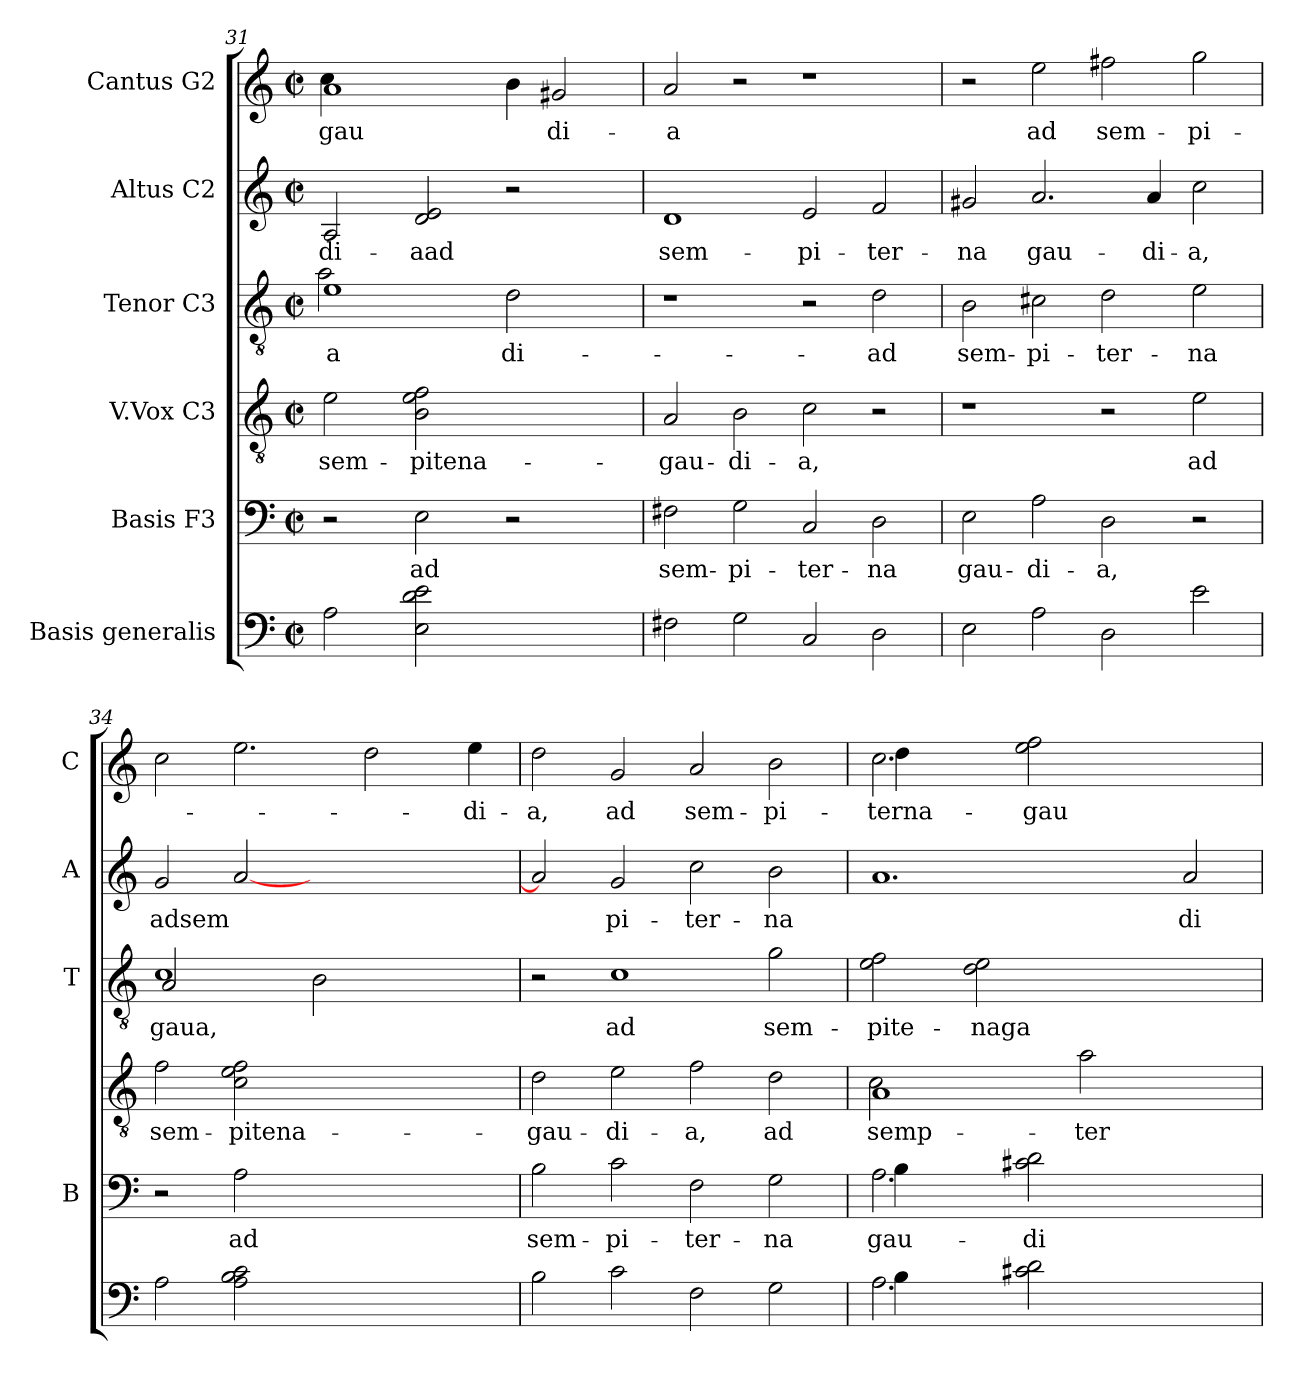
**kern	**kern	**text	**kern	**text	**kern	**text	**kern	**text	**kern	**text
*part6	*part5	*part5	*part4	*part4	*part3	*part3	*part2	*part2	*part1	*part1
*staff6	*staff5	*staff5	*staff4	*staff4	*staff3	*staff3	*staff2	*staff2	*staff1	*staff1
*I"Basis  generalis	*I"Basis  F3	*	*I"V.Vox  C3	*	*I"Tenor  C3	*	*I"Altus  C2	*	*I"Cantus  G2	*
*	*I'B	*	*	*	*I'T	*	*I'A	*	*I'C	*
*clefF4	*clefF4	*	*clefGv2	*	*clefGv2	*	*clefG2	*	*clefG2	*
*k[]	*k[]	*	*k[]	*	*k[]	*	*k[]	*	*k[]	*
*C:	*C:	*	*C:	*	*C:	*	*C:	*	*C:	*
*M2/2	*M2/2	*	*M2/2	*	*M2/2	*	*M2/2	*	*M2/2	*
*met(c|)	*met(c|)	*	*met(c|)	*	*met(c|)	*	*met(c|)	*	*met(c|)	*
=31	=31	=31	=31	=31	=31	=31	=31	=31	=31	=31
!	!	!	!	!LO:LY:b:cj	!	!LO:LY:b:cj	!	!LO:LY:b:cj	!	!LO:LY:b:cj
*	*	*	*	*	*^	*	*	*	*^	*
2A\	2r	.	2e\	sem-	1e	2a\	-a	2A/	-di-	1a	4cc\	gau-
.	.	.	.	.	.	.	.	.	.	.	1.ryy	.
!	!	!LO:LY:b:cj	!	!LO:LY:b:cj	!	!	!	!	!LO:LY:b:cj	!	!	!
2e\ 2d\ 2E\	2E\	ad	2f\ 2e\ 2B\	-pitena-	.	4ryy	.	2d/ 2e/	-aad	.	.	.
.	.	.	.	.	.	1ryy	.	.	.	.	.	.
!	!	!	!	!	!	!	!LO:LY:b:cj	!	!	!	!	!LO:LY:b:cj
2.ryy	2r	.	2.ryy	.	2d\	.	di-	2r	.	4b\	.	--
!	!	!	!	!	!	!	!	!	!	!	!	!LO:LY:b:cj
.	.	.	.	.	.	.	.	.	.	2g#X/	.	-di-
.	4ryy	.	.	.	4ryy	.	.	4ryy	.	.	.	.
*	*	*	*	*	*v	*v	*	*	*	*v	*v	*
=32	=32	=32	=32	=32	=32	=32	=32	=32	=32	=32
!	!	!LO:LY:b:cj	!	!LO:LY:b:cj	!	!	!	!LO:LY:b:cj	!	!LO:LY:b:cj
2F#X\	2F#X\	sem-	2A/	-gau-	1r	.	1d	sem-	2a/	-a
!	!	!LO:LY:b:cj	!	!LO:LY:b:cj	!	!	!	!	!	!
2G\	2G\	-pi-	2B\	-di-	.	.	.	.	2r	.
!	!	!LO:LY:b:cj	!	!LO:LY:b:cj	!	!	!	!LO:LY:b:cj	!	!
2C/	2C/	-ter-	2c\	-a,	2r	.	2e/	-pi-	1r	.
!	!	!LO:LY:b:cj	!	!	!	!LO:LY:b:cj	!	!LO:LY:b:cj	!	!
2D\	2D\	-na	2r	.	2d\	-ad	2f/	-ter-	.	.
=33	=33	=33	=33	=33	=33	=33	=33	=33	=33	=33
!	!	!LO:LY:b:cj	!	!	!	!LO:LY:b:cj	!	!LO:LY:b:cj	!	!
2E\	2E\	gau-	1r	.	2B\	sem-	2g#X/	-na	2r	.
!	!	!LO:LY:b:cj	!	!	!	!LO:LY:b:cj	!	!LO:LY:b:cj	!	!LO:LY:b:cj
2A\	2A\	-di-	.	.	2c#X\	-pi-	2.a/	gau-	2ee\	ad
!	!	!LO:LY:b:cj	!	!	!	!LO:LY:b:cj	!	!	!	!LO:LY:b:cj
2D\	2D\	-a,	2r	.	2d\	-ter-	.	.	2ff#X\	sem-
!	!	!	!	!	!	!	!	!LO:LY:b:cj	!	!
.	.	.	.	.	.	.	4a/	-di-	.	.
!	!	!	!	!LO:LY:b:cj	!	!LO:LY:b:cj	!	!LO:LY:b:cj	!	!LO:LY:b:cj
2e\	2r	.	2e\	ad	2e\	-na	2cc\	-a,	2gg\	-pi-
=34	=34	=34	=34	=34	=34	=34	=34	=34	=34	=34
!	!	!	!	!LO:LY:b:cj	!	!LO:LY:b:cj	!	!LO:LY:b:cj	!	!
*	*	*	*	*	*^	*	*	*	*	*
2A\	2r	.	2f\	sem-	1c	2A/	gaua,-	2g/	adsem-	2cc\	.
!	!	!LO:LY:b:cj	!	!LO:LY:b:cj	!	!	!	!	!LO:LY:b:cj	!	!
2c\ 2B\ 2A\	2A\	ad	2f\ 2e\ 2c\	-pitena-	.	2ryy	.	[<2a/	--	2.ee\	.
!	!	!	!	!	!	!	!LO:LY:b:cj	!	!	!	!
1ryy	1ryy	.	1ryy	.	2B\	1ryy	-	1ryy	.	.	.
.	.	.	.	.	.	.	.	.	.	2dd\	.
.	.	.	.	.	2ryy	.	.	.	.	.	.
!	!	!	!	!	!	!	!	!	!	!	!LO:LY:b:cj
.	.	.	.	.	.	.	.	.	.	4ee\	-di-
*	*	*	*	*	*v	*v	*	*	*	*	*
=35	=35	=35	=35	=35	=35	=35	=35	=35	=35	=35
!	!	!LO:LY:b:cj	!	!LO:LY:b:cj	!	!	!	!LO:LY:b:cj	!	!LO:LY:b:cj
2B\	2B\	sem-	2d\	-gau-	2r	.	2a/]	--	2dd\	-a,
!	!	!LO:LY:b:cj	!	!LO:LY:b:cj	!	!LO:LY:b:cj	!	!LO:LY:b:cj	!	!LO:LY:b:cj
2c\	2c\	-pi-	2e\	-di-	1c	ad	2g/	-pi-	2g/	ad
!	!	!LO:LY:b:cj	!	!LO:LY:b:cj	!	!	!	!LO:LY:b:cj	!	!LO:LY:b:cj
2F\	2F\	-ter-	2f\	-a,	.	.	2cc\	-ter-	2a/	sem-
!	!	!LO:LY:b:cj	!	!LO:LY:b:cj	!	!LO:LY:b:cj	!	!LO:LY:b:cj	!	!LO:LY:b:cj
2G\	2G\	-na	2d\	ad	2g\	sem-	2b\	-na	2b\	-pi-
!!LO:PB:g=z
=36	=36	=36	=36	=36	=36	=36	=36	=36	=36	=36
*^	*^	*	*	*	*	*	*	*	*	*
!	!	!	!	!LO:LY:b:cj	!	!LO:LY:b:cj	!	!LO:LY:b:cj	!	!	!	!LO:LY:b:cj
*	*	*	*	*	*^	*	*	*	*	*	*^	*
2.A\	4B\	2.A\	4B\	gau-	1A	2c\	semp-	2e\ 2f\	-pite-	1.a	.	2.cc\	4dd\	-terna-
.	2.ryy	.	2.ryy	.	.	.	.	.	.	.	.	.	2.ryy	.
!	!	!	!	!	!	!	!	!	!LO:LY:b:cj	!	!	!	!	!
.	.	.	.	.	.	2ryy	.	2e\ 2d\	-naga	.	.	.	.	.
!	!	!	!	!LO:LY:b:cj	!	!	!	!	!	!	!	!	!	!LO:LY:b:cj
2c#X\ 2d\	.	2c#X\ 2d\	.	-di-	.	.	.	.	.	.	.	2ee\ 2ff\	.	-gau-
!	!	!	!	!	!	!	!LO:LY:b:cj	!	!	!	!	!	!	!
.	1ryy	.	1ryy	.	2a\	1ryy	-ter-	1ryy	.	.	.	.	1ryy	.
2.ryy	.	2.ryy	.	.	.	.	.	.	.	.	.	2.ryy	.	.
!	!	!	!	!	!	!	!	!	!	!	!LO:LY:b:cj	!	!	!
.	.	.	.	.	2ryy	.	.	.	.	2a/	di-	.	.	.
*v	*v	*	*	*	*v	*v	*	*	*	*	*	*v	*v	*
*	*v	*v	*	*	*	*	*	*	*	*	*
=	=	=	=	=	=	=	=	=	=	=
*-	*-	*-	*-	*-	*-	*-	*-	*-	*-	*-
